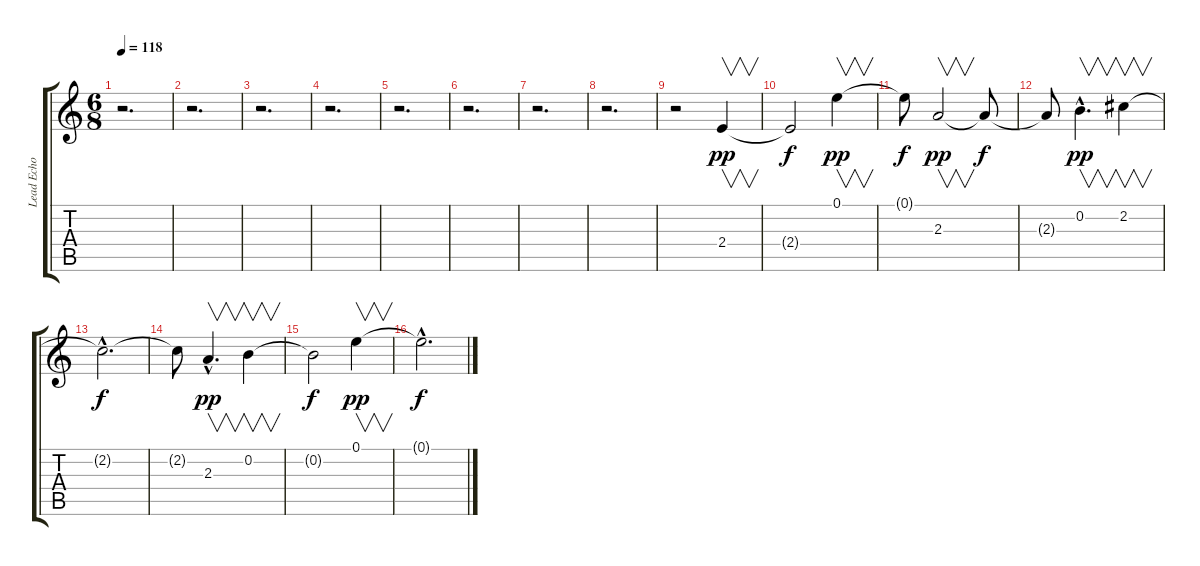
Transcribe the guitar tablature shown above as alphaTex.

\track ("Lead Echo 2" "Lead Echo ") {instrument distortionguitar}
\staff {score tabs}
\tuning (E4 B3 G3 D3 A2 E2) {hide}
\ts (6 8)
\tempo 118
\clef g2
\ks c
r.2{d dy pp} |
r.2{d} |
r.2{d} |
r.2{d} |
r.2{d} |
r.2{d} |
r.2{d} |
r.2{d} |
r.2 2.4.4{v} |
2.4{t}.2{dy f} 0.1.4{v dy pp} |
0.1{t}.8{dy f} 2.3.2{v dy pp} 2.3{t}.8{dy f} |
2.3{t}.8 0.2{hac}.4{v d dy pp} 2.2.4{v} |
2.2{hac t}.2{d dy f} |
2.2{t}.8 2.3{hac}.4{v d dy pp} 0.2.4{v} |
0.2{t}.2{dy f} 0.1.4{v dy pp} |
0.1{hac t}.2{d dy f}
